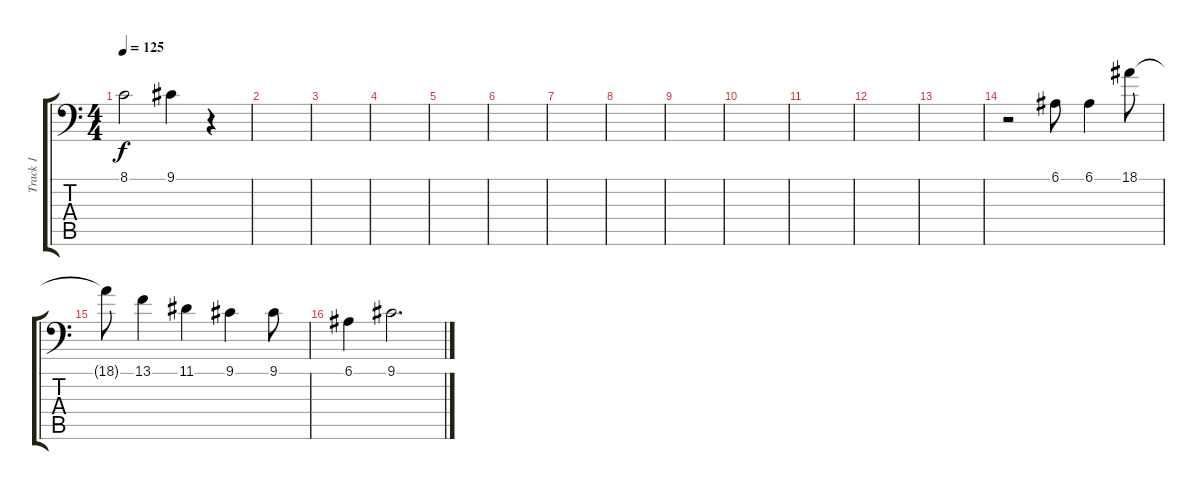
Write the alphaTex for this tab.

\track ("Track 1" "Track 1") {instrument piccolo}
\staff {score tabs}
\tuning (E3 B2 G2 D2 A1 E1) {hide}
\ts (4 4)
\tempo 125
\clef f4
\ks c
8.1.2{dy f} 9.1.4 r.4 |
|
|
|
|
|
|
|
|
|
|
|
|
r.2 6.1.8 6.1.4 18.1.8 |
18.1{t}.8 13.1.4 11.1.4 9.1.4 9.1.8 |
6.1.4 9.1.2{d}
